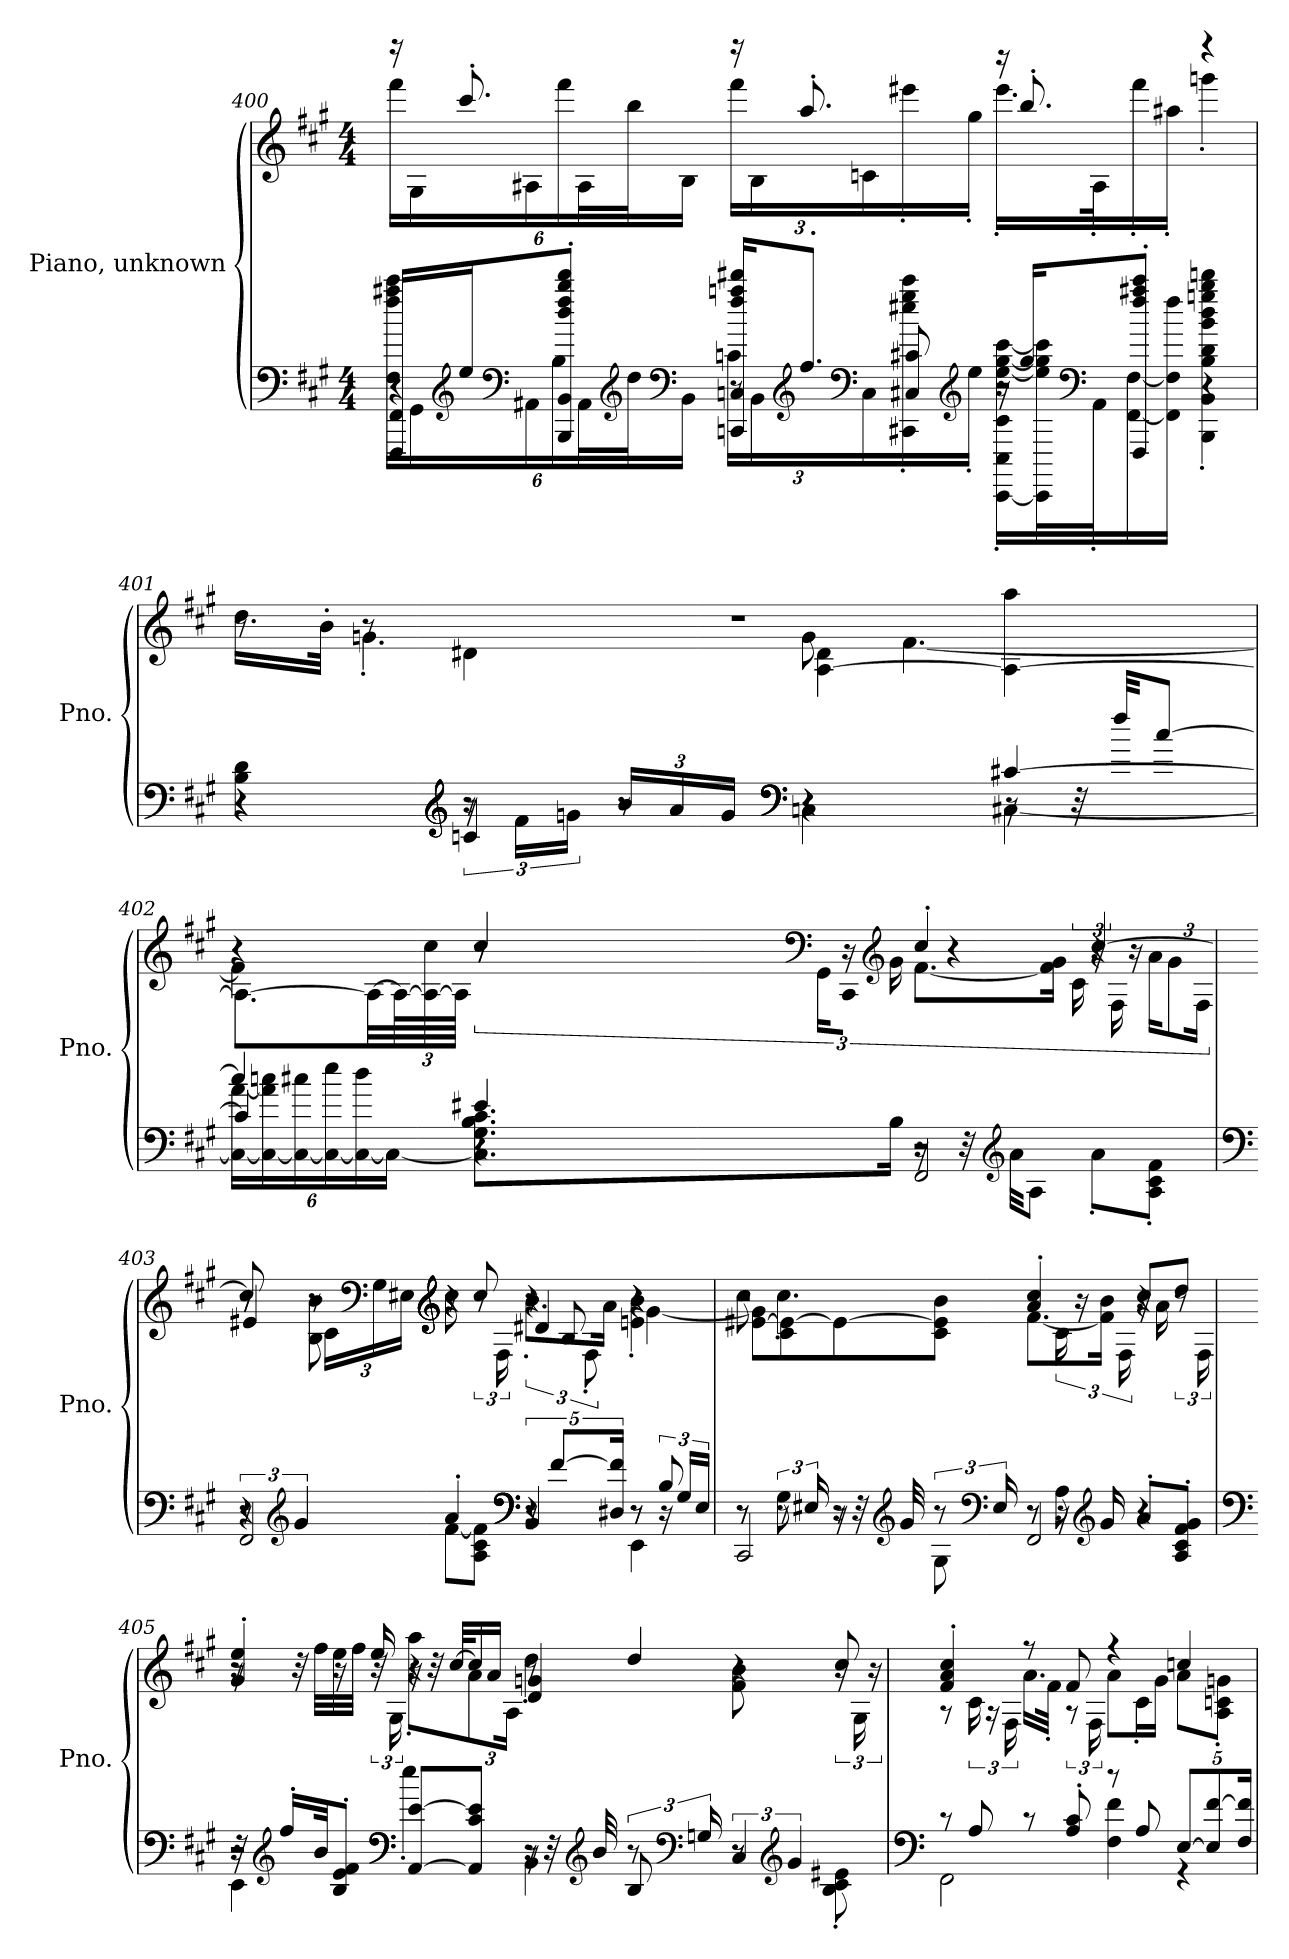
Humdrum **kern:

**kern	**kern
*part1	*part1
*staff2	*staff1
*I"Piano, unknown	*
*I'Pno.	*
!!LO:LB:g=z
*clefF4	*clefG2
*k[f#c#g#]	*k[f#c#g#]
*M4/4	*M4/4
=400	=400
*^	*^
*	*Xbrackettup	*	*Xbrackettup
*	*^	*	*
16FFF#/ 16FF#/LL	24F#\ 24ff#\ 24aa#X\ 24ccc#\LL	4r	16r	24fff#\LL
.	24GG#\	.	.	24G#\
*clefG2	*	*	*	*
16ee/J	.	.	8.ccc#'/	.
*clefF4	*	*	*	*
.	24AA#X\	.	.	24A#X\
8BBB/' 8BB/' 8dd/' 8ff#/' 8bb/' 8ddd/'J	24B\	.	.	24fff#\
.	48AA#\L	.	.	48A#\L
*clefG2	*	*	*	*
.	48dd\J	.	.	48bb\J
*clefF4	*	*	*	*
.	24BB\JJ	.	.	24B\JJ
16CCn/ 16Cn/ 16ff#/ 16aan/ 16ddd#X/KL	24cn\LL	8r	16r	24fff#\LL
.	24BB\	.	.	24B\
*clefG2	*	*	*	*
8.ff#'/J	.	.	8.aa'/	.
*clefF4	*	*	*	*
.	24C\	.	.	24cn\
.	16CC#X\' 16ee#X\' 16gg#\' 16ccc#\'	8C#X/ 8c#X/	.	16eee#X'\
*clefG2	*	*	*	*
.	16ee#'\JJ	.	.	16gg#'\JJ
16r	[16CC#\' 16C#\' 16c#\' [16ee#\' [16gg#\' [16ccc#\'LL	2r	16r	16.eee#'\LL
16gg#/KL	32CC#\] 32ee#\] 32gg#\] 32ccc#\]L	.	8.bb'/	.
*clefF4	*	*	*	*
.	32AA#'\J	.	.	32A#'\K
8FFF#/' 8ff#/' 8aa#X/' 8ccc#/'J	[16FF#\ [16F#\	.	.	16fff#'\
.	16FF#\] 16F#\] 16ff#\JJ	.	.	16aa#X'\JJ
4r	4BBB\' 4BB\' 4B\' 4d\' 4b\' 4dd\' 4ggn\' 4bb\' 4dddn\'	.	4r	4gggn'\
!!LO:LB:g=z
=401	=401	=401	=401	=401
*	*	*	*	*^
4r	4B\ 4d\	4r	1r	8r	16.dd\LL
.	.	.	.	.	32b'\JJk
.	.	.	.	4.gn'\	8r
*clefG2	*	*	*	*	*
*	*brackettup	*	*	*	*
8r	24r	4cn/	.	.	4d#X\
.	24f#\LL	.	.	.	.
.	24gn\JJ	.	.	.	.
*Xbrackettup	*	*	*	*	*
24b/LL	8r	.	.	.	.
24a/	.	.	.	.	.
24g/JJ	.	.	.	.	.
*clefF4	*	*	*	*	*
4r	4Cn\	4r	.	8g\	[4A\ 4d#\
.	.	.	.	[4.f#\	.
16r	[4C#X\	[4c#X/	.	.	4A\_ 4aa\
32r	.	.	.	.	.
32ff#/KKL	.	.	.	.	.
[8cc#/J	.	.	.	.	.
!!LO:LB:g=z	!!	!!
=402	=402	=402	=402	=402	=402
4cc#/]	24C#\_ [24a\LL	4c#/]	4r	4f#\]	8.A\L_
.	24C#\_ 24a\] 24ccn\	.	.	.	.
.	24C#\_ 24cc#X\	.	.	.	.
.	24C#\_ 24ee\	.	.	.	.
.	24C#\_ 24dd\	.	.	.	.
.	.	.	.	.	32A\LL_
.	24C#\JJ_	.	.	.	.
.	.	.	.	.	96A\L_
.	.	.	.	.	96A\_ 96cc#\
.	.	.	.	.	96A\JJJJ]
*	*	*	*	*	*brackettup
4e#X/	8.C#\] 8.G#\ 8.B\ 8.c#\L	4r	4cc#/	8r	12r
*	*	*	*clefF4	*	*
.	.	.	.	.	24GG#\KL
.	.	.	.	16r	8CC#\J
*	*	*	*clefG2	*	*
.	16B\Jk	.	.	16g#\	.
2FF#/	16r	2r	4cc#'/	[8.f#\L	8r
.	32r	.	.	.	.
*clefG2	*	*	*	*	*
.	32a\KKL	.	.	.	.
.	8A\J	.	.	.	24c#\
.	.	.	.	.	24r
.	.	.	.	16f#\] 16g#\Jk	.
.	.	.	.	.	24F#\
.	8a'\L	.	[4cc#/	4r	16r
.	.	.	.	.	16a\KL
*	*	*	*	*	*Xbrackettup
.	8A\' 8c#\' 8f#\'J	.	.	.	12g#\
.	.	.	.	.	24F#\Jk
*	*	*	*v	*v	*v
!!LO:LB:g=z
=403	=403	=403	=403
*clefF4	*	*	*
*brackettup	*	*	*
*	*	*	*^
*	*	*	*	*^
*	*	*	*	*	*^
12r	4r	2FF#/	8cc#/]	8r	4e#X/	8r
*clefG2	*	*	*	*	*	*
6g#/	.	.	.	.	.	.
.	.	.	8r	8B\ 8b\	.	24c#\LL
*	*	*	*clefF4	*	*	*
.	.	.	.	.	.	24G#\
.	.	.	.	.	.	24E#X\JJ
*	*	*	*clefG2	*	*	*
4a'/	[8f#\L	.	8r	4r	4r	8cc#\
*	*	*	*	*	*	*brackettup
.	8A\ 8c#\ 8f#\]J	.	8cc#/	.	.	12r
.	.	.	.	.	.	24F#\
*clefF4	*	*	*	*	*	*
10r	4r	4BB/	8r	8.b'\L	4d#X/	6r
[10f#/L	.	.	.	.	.	.
.	.	.	8B/	.	.	.
.	.	.	.	.	.	12F#'\
.	.	.	.	16a\Jk	.	.
20D#X/ 20f#/]Jk	.	.	.	.	.	.
8r	4EE\	8r	4r	4en\' 4b\'	4r	[4g#\
24r	.	8B/	.	.	.	.
24G#/LL	.	.	.	.	.	.
24E/JJ	.	.	.	.	.	.
*	*	*	*	*	*v	*v
!!LO:LB:g=z
=404	=404	=404	=404	=404	=404
8r	8r	2CC#/	2r	8cc#\	[8e#X\ 8g#\]L
12r	8G#\	.	.	4.cc#'\	8c#\ 8e#\_
24E#X/	.	.	.	.	.
16r	8r	.	.	.	8e#\_
32r	.	.	.	.	.
*clefG2	*	*	*	*	*
32g#/	.	.	.	.	.
12r	8G#\	.	.	.	8c#\ 8e#\] 8b\J
*clefF4	*	*	*	*	*
24E#/	.	.	.	.	.
8r	8r	2FF#/	4a/' 4cc#/'	[8.f#\L	8r
16r	8A\	.	.	.	24c#\
.	.	.	.	.	24r
*clefG2	*	*	*	*	*
16g#/	.	.	.	16f#\] 16b\Jk	.
.	.	.	.	.	24F#\
8a'/L	4r	.	8cc#/L	4r	16r
.	.	.	.	.	16a\
8A/' 8c#/' 8f#/' 8g#/'J	.	.	8dd/J	.	12r
.	.	.	.	.	24F#\
!!LO:PB:g=z	!!	!!
=405	=405	=405	=405	=405	=405
*clefF4	*	*	*	*	*
32r	4EE\	2r	8r	16r	4g#/' 4ee/'
*clefG2	*	*	*	*	*
16ff#'/LL	.	.	.	.	.
.	.	.	.	32r	.
32b/JK	.	.	.	32ff#\LLL	.
8B/' 8e/' 8f#/'J	.	.	16r	32ee\	.
.	.	.	.	32ff#\JJJ	.
.	.	.	16ee/	48r	.
.	.	.	.	24G#\	.
*clefF4	*	*	*	*	*
[8AA/ [8e/L	4ee'\	.	4r	8aa'\L	16r
.	.	.	.	.	32r
.	.	.	.	.	[32cc#/KLL
*	*	*	*	*Xbrackettup	*
8AA/] 8c#/ 8e/]J	.	.	.	12a\	16cc#/]
.	.	.	.	.	16a/JJ
.	.	.	.	24A\Jk	.
16r	4BB\	8r	8r	4dd'\	4d/ 4gn/
32r	.	.	.	.	.
*clefG2	*	*	*	*	*
32b/	.	.	.	.	.
12r	.	8B/	4dd/	.	.
*clefF4	*	*	*	*	*
24Gn/	.	.	.	.	.
12r	8r	4C#/	.	8f#\ 8b\	4r
*clefG2	*	*	*	*	*
6g#/	.	.	.	.	.
*	*	*	*	*brackettup	*
.	8B\' 8c#\' 8e#X\'	.	8cc#/	24r	.
.	.	.	.	24G#\	.
.	.	.	.	24r	.
*v	*v	*v	*	*	*
*	*v	*v	*v
!!LO:LB:g=z
=406	=406
*clefF4	*
*^	*^
8r	2FF#\	4f#/' 4a/' 4cc#/'	8r
8A/	.	.	24c#\
.	.	.	24r
.	.	.	24F#\
8r	.	8r	16.a\LL
.	.	.	32f#'\JJk
8A/' 8c#/'	.	8f#/	12r
.	.	.	24F#\
8r	4F#\ 4f#\	4r	8a\L
8A/	.	.	16c#'\L
.	.	.	16g#\JJ
*Xbrackettup	*	*	*
[10E/L	4r	4ccn/	8a\L
10E/] [10f#/	.	.	.
.	.	.	8A\' 8cn\' 8gn\'J
20F#/ 20f#/]Jk	.	.	.
*v	*v	*	*
*	*v	*v
=	=
*-	*-
